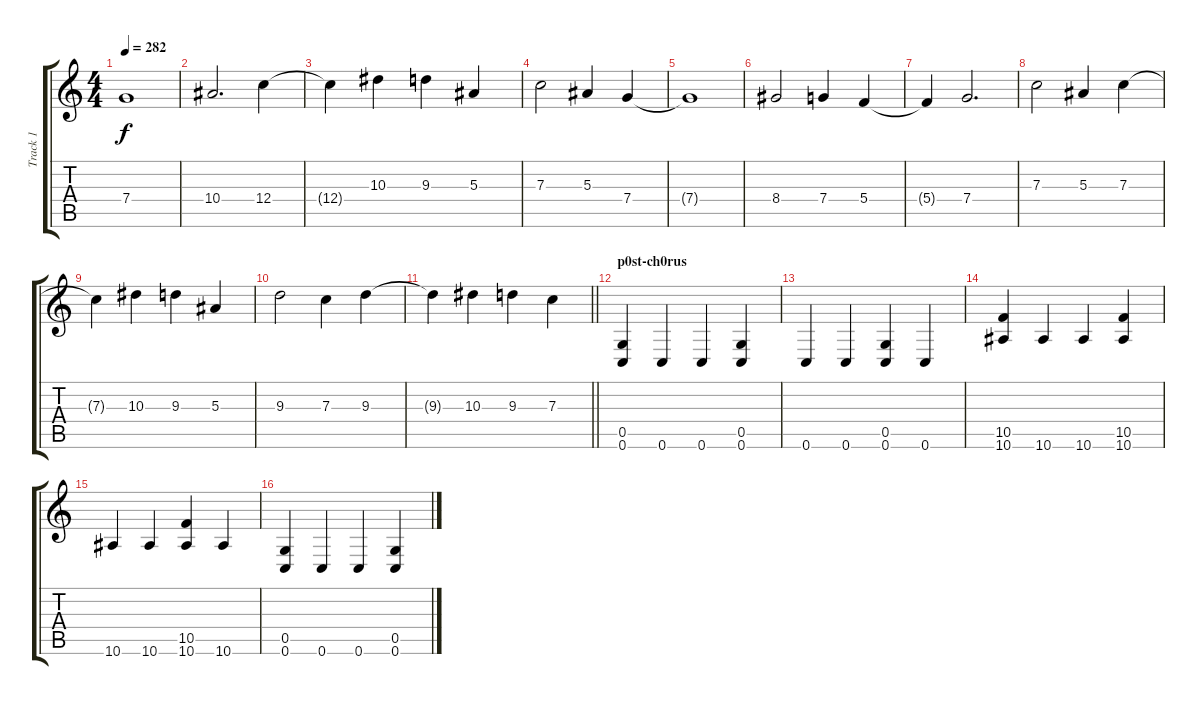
\track ("Track 1" "Track 1") {instrument distortionguitar}
\staff {score tabs}
\tuning (D4 A3 F3 C3 G2 C2) {hide}
\ts (4 4)
\tempo 282
\clef g2
\ks c
7.4{t}.1{dy f} |
10.4.2{d} 12.4.4 |
12.4{t}.4 10.3.4 9.3.4 5.3.4 |
7.3.2 5.3.4 7.4.4 |
7.4{t}.1 |
8.4.2 7.4.4 5.4.4 |
5.4{t}.4 7.4.2{d} |
7.3.2 5.3.4 7.3.4 |
7.3{t}.4 10.3.4 9.3.4 5.3.4 |
9.3.2 7.3.4 9.3.4 |
\barLineRight lightlight
9.3{t}.4 10.3.4 9.3.4 7.3.4 |
\section ("" "p0st-ch0rus")
(0.5 0.6).4 0.6.4 0.6.4 (0.5 0.6).4 |
0.6.4 0.6.4 (0.5 0.6).4 0.6.4 |
(10.5 10.6).4 10.6.4 10.6.4 (10.5 10.6).4 |
10.6.4 10.6.4 (10.5 10.6).4 10.6.4 |
(0.5 0.6).4 0.6.4 0.6.4 (0.5 0.6).4
